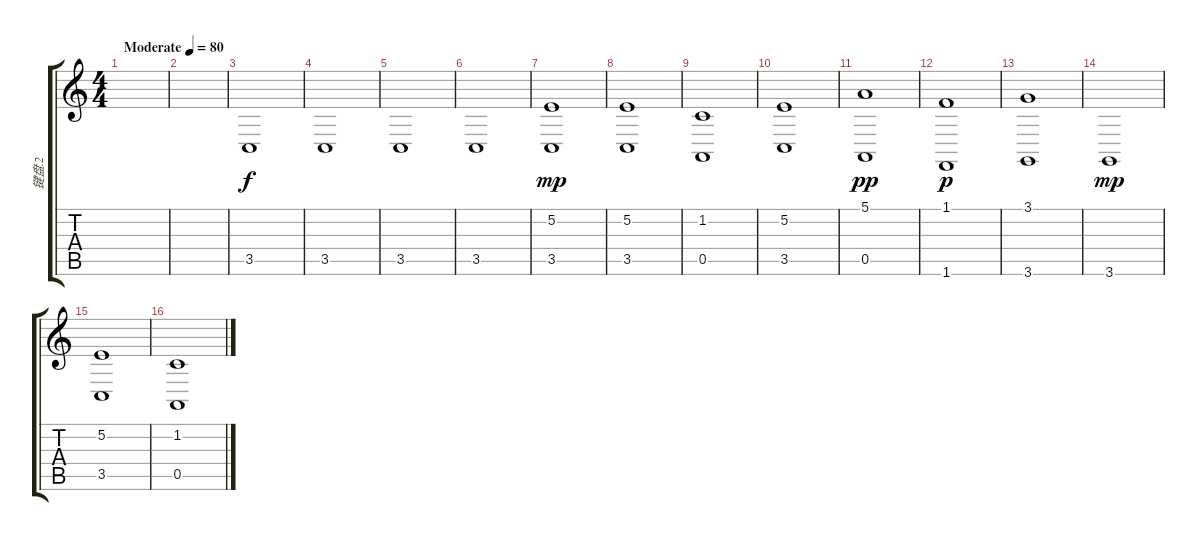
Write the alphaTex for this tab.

\track ("键盘.2" "键盘.2") {instrument stringensemble2}
\staff {score tabs}
\tuning (E4 B3 G3 D3 A2 E2) {hide}
\ts (4 4)
\tempo (80 "Moderate")
\clef g2
\ks c
|
|
3.5.1 |
3.5.1 |
3.5.1 |
3.5.1{txt ""} |
(5.2 3.5).1{dy mp} |
(5.2 3.5).1 |
(1.2 0.5).1 |
(5.2 3.5).1 |
(5.1 0.5).1{dy pp} |
(1.1 1.6).1{dy p} |
(3.1 3.6).1 |
3.6.1{dy mp} |
(5.2 3.5).1 |
(1.2 0.5).1
